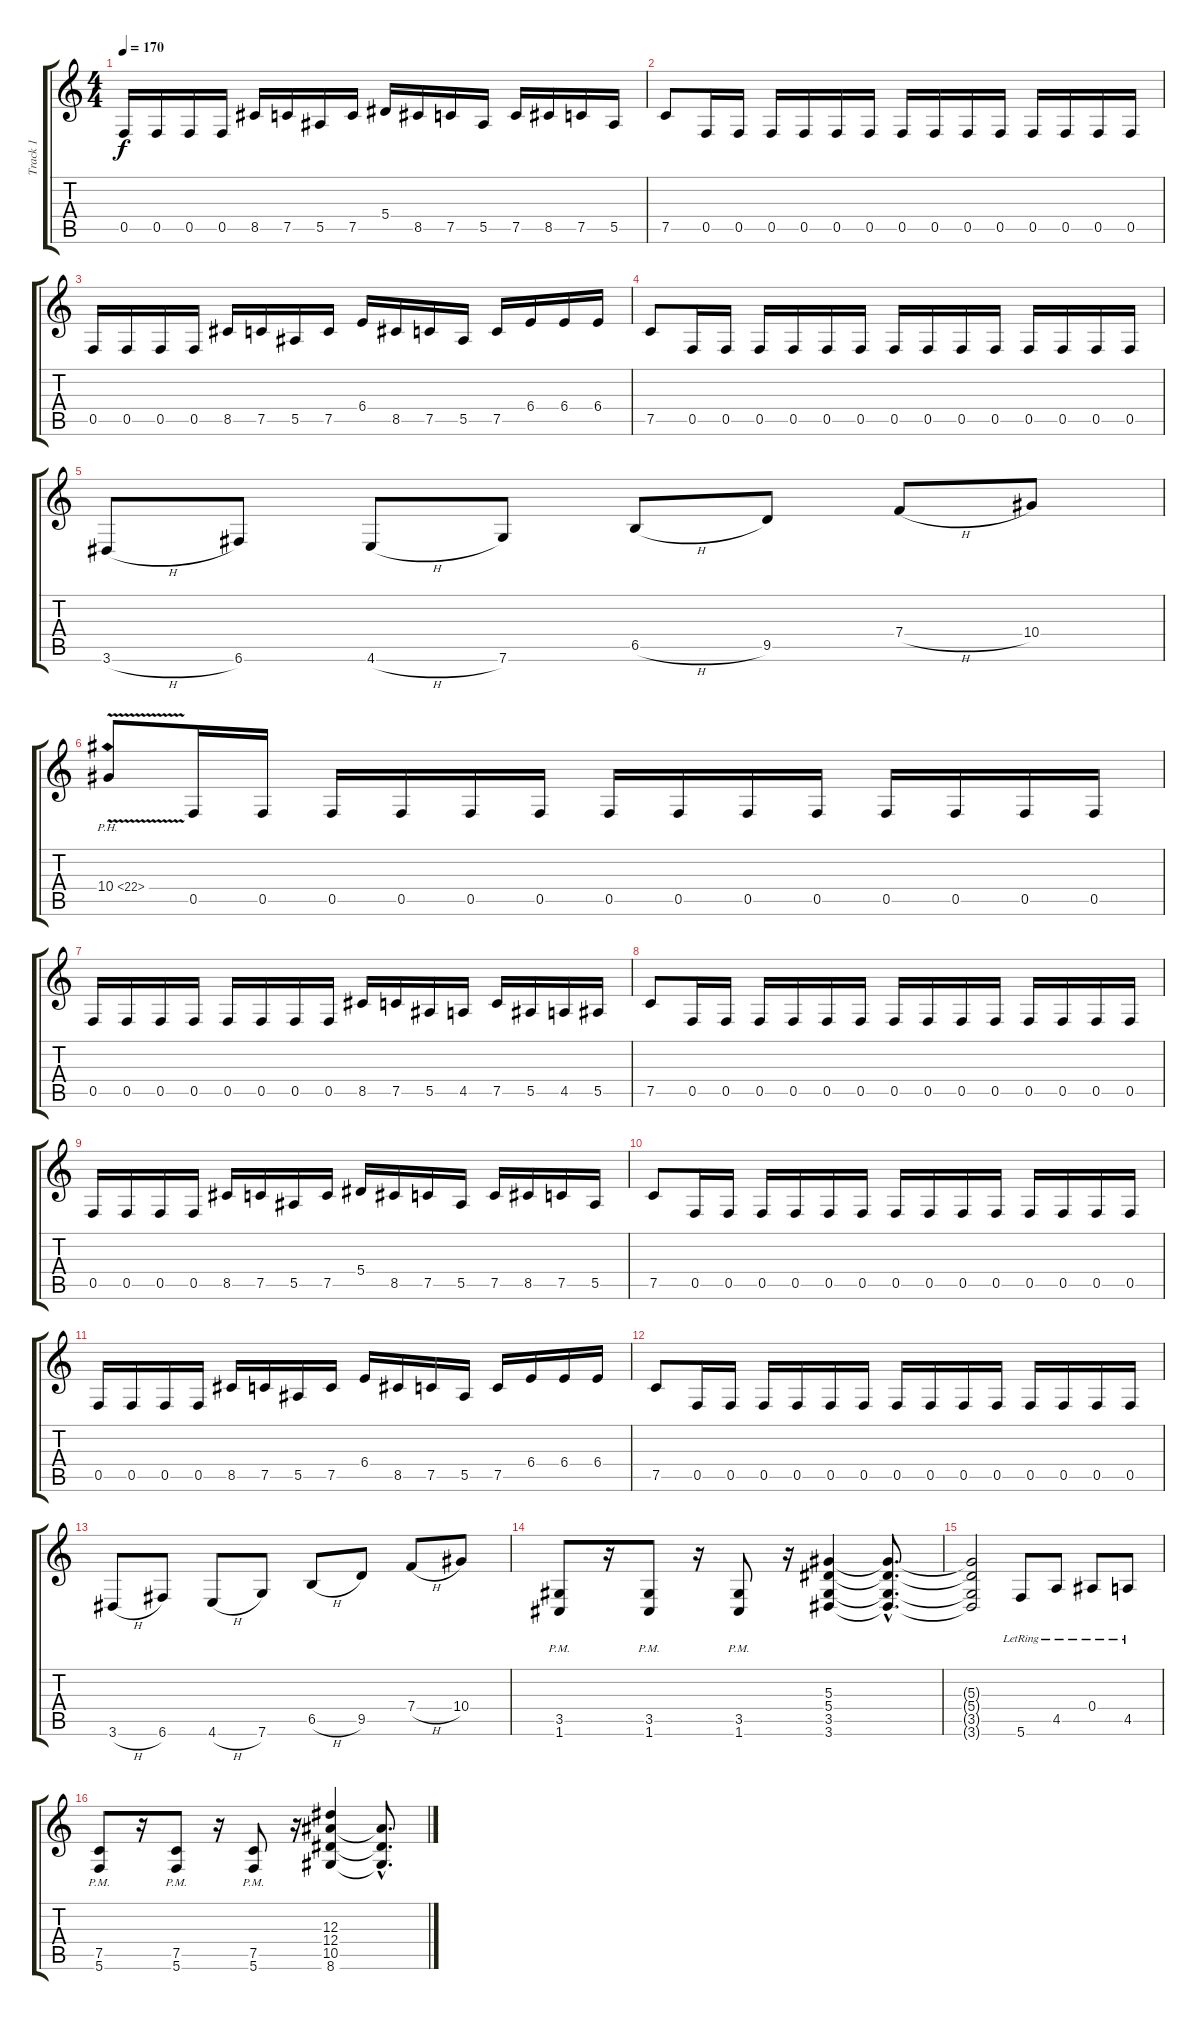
\track ("Track 1" "Track 1") {instrument distortionguitar}
\staff {score tabs}
\tuning (C4 G3 Eb3 Bb2 F2 C2) {hide}
\ts (4 4)
\tempo 170
\clef g2
\ks c
0.5.16{dy f} 0.5.16 0.5.16 0.5.16 8.5.16 7.5.16 5.5.16 7.5.16 5.4.16 8.5.16 7.5.16 5.5.16 7.5.16 8.5.16 7.5.16 5.5.16 |
7.5.8 0.5.16 0.5.16 0.5.16 0.5.16 0.5.16 0.5.16 0.5.16 0.5.16 0.5.16 0.5.16 0.5.16 0.5.16 0.5.16 0.5.16 |
0.5.16 0.5.16 0.5.16 0.5.16 8.5.16 7.5.16 5.5.16 7.5.16 6.4.16 8.5.16 7.5.16 5.5.16 7.5.16 6.4.16 6.4.16 6.4.16 |
7.5.8 0.5.16 0.5.16 0.5.16 0.5.16 0.5.16 0.5.16 0.5.16 0.5.16 0.5.16 0.5.16 0.5.16 0.5.16 0.5.16 0.5.16 |
3.6{h}.8 6.6.8 4.6{h}.8 7.6.8 6.5{h}.8 9.5.8 7.4{h}.8 10.4.8 |
10.4{ph 12 v}.8 0.5.16 0.5.16 0.5.16 0.5.16 0.5.16 0.5.16 0.5.16 0.5.16 0.5.16 0.5.16 0.5.16 0.5.16 0.5.16 0.5.16 |
0.5.16 0.5.16 0.5.16 0.5.16 0.5.16 0.5.16 0.5.16 0.5.16 8.5.16 7.5.16 5.5.16 4.5.16 7.5.16 5.5.16 4.5.16 5.5.16 |
7.5.8 0.5.16 0.5.16 0.5.16 0.5.16 0.5.16 0.5.16 0.5.16 0.5.16 0.5.16 0.5.16 0.5.16 0.5.16 0.5.16 0.5.16 |
0.5.16 0.5.16 0.5.16 0.5.16 8.5.16 7.5.16 5.5.16 7.5.16 5.4.16 8.5.16 7.5.16 5.5.16 7.5.16 8.5.16 7.5.16 5.5.16 |
7.5.8 0.5.16 0.5.16 0.5.16 0.5.16 0.5.16 0.5.16 0.5.16 0.5.16 0.5.16 0.5.16 0.5.16 0.5.16 0.5.16 0.5.16 |
0.5.16 0.5.16 0.5.16 0.5.16 8.5.16 7.5.16 5.5.16 7.5.16 6.4.16 8.5.16 7.5.16 5.5.16 7.5.16 6.4.16 6.4.16 6.4.16 |
7.5.8 0.5.16 0.5.16 0.5.16 0.5.16 0.5.16 0.5.16 0.5.16 0.5.16 0.5.16 0.5.16 0.5.16 0.5.16 0.5.16 0.5.16 |
3.6{h}.8 6.6.8 4.6{h}.8 7.6.8 6.5{h}.8 9.5.8 7.4{h}.8 10.4.8 |
(3.5{pm} 1.6{pm}).8 r.16 (3.5{pm} 1.6{pm}).8 r.16 (3.5{pm} 1.6{pm}).8 r.16 (5.3 5.4 3.5 3.6).4 (5.3{hac t} 5.4{hac t} 3.5{hac t} 3.6{hac t}).8{d} |
(5.3{t} 5.4{t} 3.5{t} 3.6{t}).2 5.6{lr}.8 4.5{lr}.8 0.4{lr}.8 4.5{lr}.8 |
(7.5{pm} 5.6{pm}).8 r.16 (7.5{pm} 5.6{pm}).8 r.16 (7.5{pm} 5.6{pm}).8 r.16 (12.3 12.4 10.5 8.6).4 (12.4{hac t} 10.5{hac t} 8.6{hac t}).8{d}
